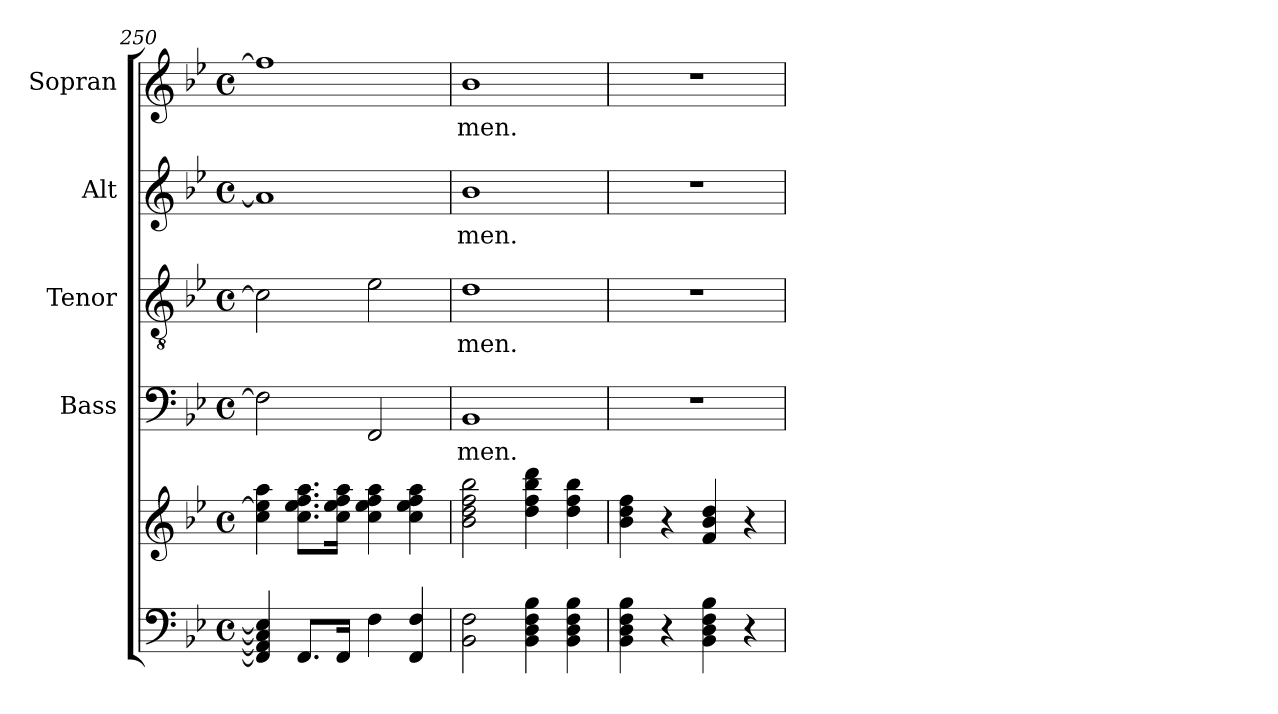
**kern	**kern	**kern	**text	**kern	**text	**kern	**text	**kern	**text
*part5	*part5	*part4	*part4	*part3	*part3	*part2	*part2	*part1	*part1
*staff6	*staff5	*staff4	*staff4	*staff3	*staff3	*staff2	*staff2	*staff1	*staff1
*	*	*I"Bass	*	*I"Tenor	*	*I"Alt	*	*I"Sopran	*
*	*	*I'B.	*	*I'T.	*	*I'A.	*	*I'S.	*
*clefF4	*clefG2	*clefF4	*	*clefGv2	*	*clefG2	*	*clefG2	*
*k[b-e-]	*k[b-e-]	*k[b-e-]	*	*k[b-e-]	*	*k[b-e-]	*	*k[b-e-]	*
*B-:	*B-:	*B-:	*	*B-:	*	*B-:	*	*B-:	*
*M4/4	*M4/4	*M4/4	*	*M4/4	*	*M4/4	*	*M4/4	*
*met(c)	*met(c)	*met(c)	*	*met(c)	*	*met(c)	*	*met(c)	*
=250	=250	=250	=250	=250	=250	=250	=250	=250	=250
4FF/] 4AA/] 4C/] 4E-/]	4cc\ 4ee-\] 4aa\	2F\]	.	2c\]	.	1a]	.	1ff]	.
8.FF/L	8.cc\ 8.ee-\ 8.ff\ 8.aa\L	.	.	.	.	.	.	.	.
16FF/Jk	16cc\ 16ee-\ 16ff\ 16aa\Jk	.	.	.	.	.	.	.	.
4F\	4cc\ 4ee-\ 4ff\ 4aa\	2FF/	.	2e-\	.	.	.	.	.
4FF/ 4F/	4cc\ 4ee-\ 4ff\ 4aa\	.	.	.	.	.	.	.	.
=251	=251	=251	=251	=251	=251	=251	=251	=251	=251
!	!	!	!LO:LY:b	!	!LO:LY:b	!	!LO:LY:b	!	!LO:LY:b
2BB-\ 2F\	2b-\ 2dd\ 2ff\ 2bb-\	1BB-	-men.	1d	-men.	1b-	-men.	1b-	-men.
4BB-\ 4D\ 4F\ 4B-\	4dd\ 4ff\ 4bb-\ 4ddd\	.	.	.	.	.	.	.	.
4BB-\ 4D\ 4F\ 4B-\	4dd\ 4ff\ 4bb-\	.	.	.	.	.	.	.	.
=252	=252	=252	=252	=252	=252	=252	=252	=252	=252
4BB-\ 4D\ 4F\ 4B-\	4b-\ 4dd\ 4ff\	1r	.	1r	.	1r	.	1r	.
4r	4r	.	.	.	.	.	.	.	.
4BB-\ 4D\ 4F\ 4B-\	4f/ 4b-/ 4dd/	.	.	.	.	.	.	.	.
4r	4r	.	.	.	.	.	.	.	.
=	=	=	=	=	=	=	=	=	=
*-	*-	*-	*-	*-	*-	*-	*-	*-	*-
